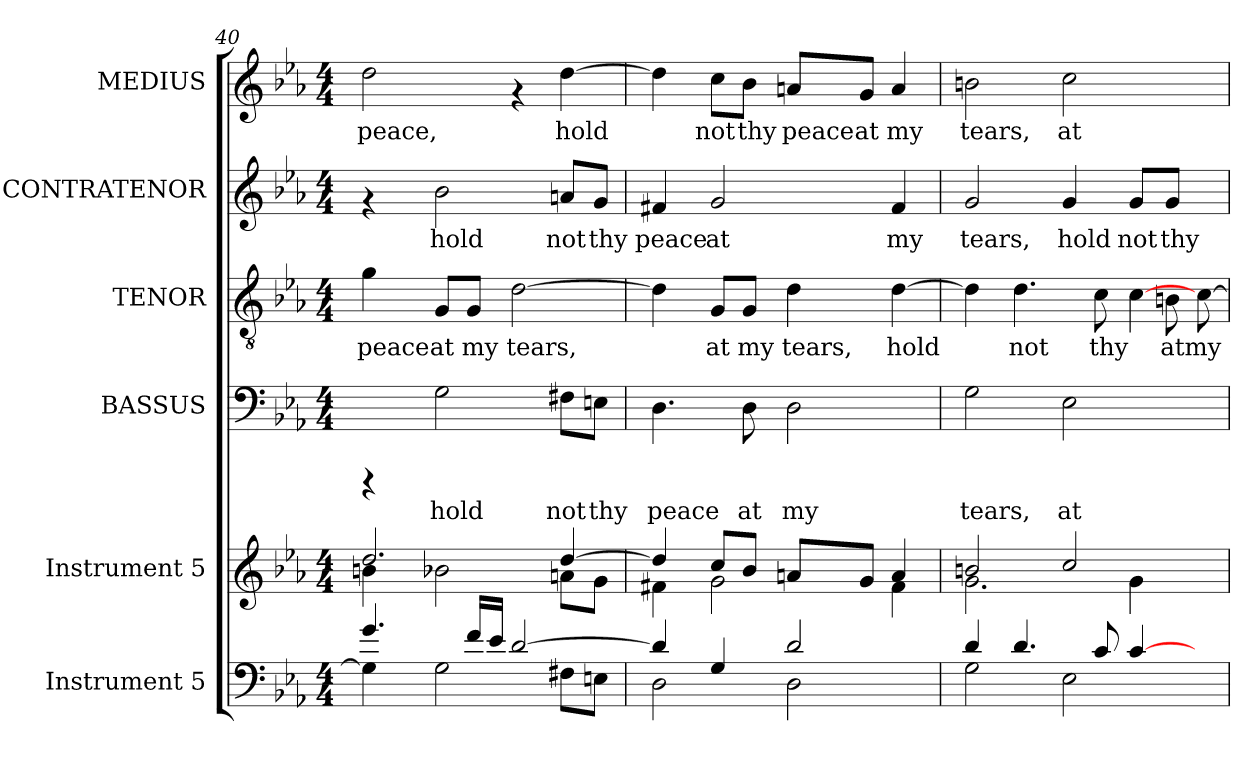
**kern	**kern	**kern	**text	**kern	**text	**kern	**text	**kern	**text
*part6	*part5	*part4	*part4	*part3	*part3	*part2	*part2	*part1	*part1
*staff6	*staff5	*staff4	*staff4	*staff3	*staff3	*staff2	*staff2	*staff1	*staff1
*I"Instrument 5	*I"Instrument 5	*I"BASSUS	*	*I"TENOR	*	*I"CONTRATENOR	*	*I"MEDIUS	*
*	*	*I'B	*	*I'T	*	*I'A	*	*I'S	*
*clefF4	*clefG2	*clefF4	*	*clefGv2	*	*clefG2	*	*clefG2	*
*k[b-e-a-]	*k[b-e-a-]	*k[b-e-a-]	*	*k[b-e-a-]	*	*k[b-e-a-]	*	*k[b-e-a-]	*
*E-:	*E-:	*E-:	*	*E-:	*	*E-:	*	*E-:	*
*M4/4	*M4/4	*M4/4	*	*M4/4	*	*M4/4	*	*M4/4	*
=40	=40	=40	=40	=40	=40	=40	=40	=40	=40
*^	*^	*	*	*	*	*	*	*	*
!	!	!	!	!	!	!	!LO:LY:b:cj	!	!	!	!LO:LY:b:cj
4.g/	4G\]	2.dd/	4bn\	4rCCC	.	4g\	peace	4rf	.	2dd\	peace,
!	!	!	!	!	!LO:LY:b	!	!LO:LY:b:cj	!	!LO:LY:b:cj	!	!
.	2G\	.	2b-X\	2G\	hold	8G/L	at	2b-\	hold	.	.
!	!	!	!	!	!	!	!LO:LY:b:cj	!	!	!	!
16f/L	.	.	.	.	.	8G/J	my	.	.	.	.
16e-/J	.	.	.	.	.	.	.	.	.	.	.
!	!	!	!	!	!	!	!LO:LY:b:cj	!	!	!	!
[>2d/	.	.	.	.	.	[>2d\	tears,	.	.	4rf	.
!	!	!	!	!	!LO:LY:b	!	!	!	!LO:LY:b:cj	!	!LO:LY:b:cj
.	8F#X\L	[>4dd/	8an\L	8F#X\L	not	.	.	8an/L	not	[>4dd\	hold
!	!	!	!	!	!LO:LY:b	!	!	!	!LO:LY:b:cj	!	!
.	8En\J	.	8g\J	8En\J	thy	.	.	8g/J	thy	.	.
=41	=41	=41	=41	=41	=41	=41	=41	=41	=41	=41	=41
!	!	!	!	!	!LO:LY:b	!	!LO:LY:b:cj	!	!LO:LY:b:cj	!	!LO:LY:b:cj
4d/]	2D\	4dd/]	4f#X\	4.D\	peace	4d\]	.	4f#X/	peace	4dd\]	.
!	!	!	!	!	!	!	!LO:LY:b:cj	!	!LO:LY:b:cj	!	!LO:LY:b:cj
4G/	.	8cc/L	2g\	.	.	8G/L	at	2g/	at	8cc\L	not
!	!	!	!	!	!LO:LY:b	!	!LO:LY:b:cj	!	!	!	!LO:LY:b:cj
.	.	8b-/J	.	8D\	at	8G/J	my	.	.	8b-\J	thy
!	!	!	!	!	!LO:LY:b	!	!LO:LY:b:cj	!	!	!	!LO:LY:b:cj
2d/	2D\	8an/L	.	2D\	my	4d\	tears,	.	.	8an/L	peace
!	!	!	!	!	!	!	!	!	!	!	!LO:LY:b:cj
.	.	8g/J	.	.	.	.	.	.	.	8g/J	at
!	!	!	!	!	!	!	!LO:LY:b:cj	!	!LO:LY:b:cj	!	!LO:LY:b:cj
.	.	4a/	4f#\	.	.	[<4d\	hold	4f#/	my	4a/	my
!!LO:LB:g=z
=42	=42	=42	=42	=42	=42	=42	=42	=42	=42	=42	=42
!	!	!	!	!	!LO:LY:b	!	!LO:LY:b:cj	!	!LO:LY:b:cj	!	!LO:LY:b:cj
*	*	*	*	*	*	*^	*	*	*	*	*
4d/	2G\	2bn/	2.g\	2G\	tears,	4d\]	2..ryy	.	2g/	tears,	2bn\	tears,
!	!	!	!	!	!	!	!	!LO:LY:b:cj	!	!	!	!
4.d/	.	.	.	.	.	4.d\	.	not	.	.	.	.
!	!	!	!	!	!LO:LY:b	!	!	!	!	!LO:LY:b:cj	!	!LO:LY:b:cj
.	2E-\	2cc/	.	2E-\	at	.	.	.	4g/	hold	2cc\	at
!	!	!	!	!	!	!	!	!LO:LY:b:cj	!	!	!	!
8c/	.	.	.	.	.	8c\	.	thy	.	.	.	.
!	!	!	!	!	!	!	!	!	!	!LO:LY:b:cj	!	!
[>4c/	.	.	4g\	.	.	[>4c\	.	.	8g/L	not	.	.
!	!	!	!	!	!	!	!	!LO:LY:b:cj	!	!LO:LY:b:cj	!	!
.	.	.	.	.	.	.	8Bn\	atmy	8g/J	thy	.	.
8ryy	8ryy	8ryy	8ryy	8ryy	.	[>8c\	8ryy	.	8ryy	.	8ryy	.
*v	*v	*	*	*	*	*v	*v	*	*	*	*	*
*	*v	*v	*	*	*	*	*	*	*	*
=	=	=	=	=	=	=	=	=	=
*-	*-	*-	*-	*-	*-	*-	*-	*-	*-
